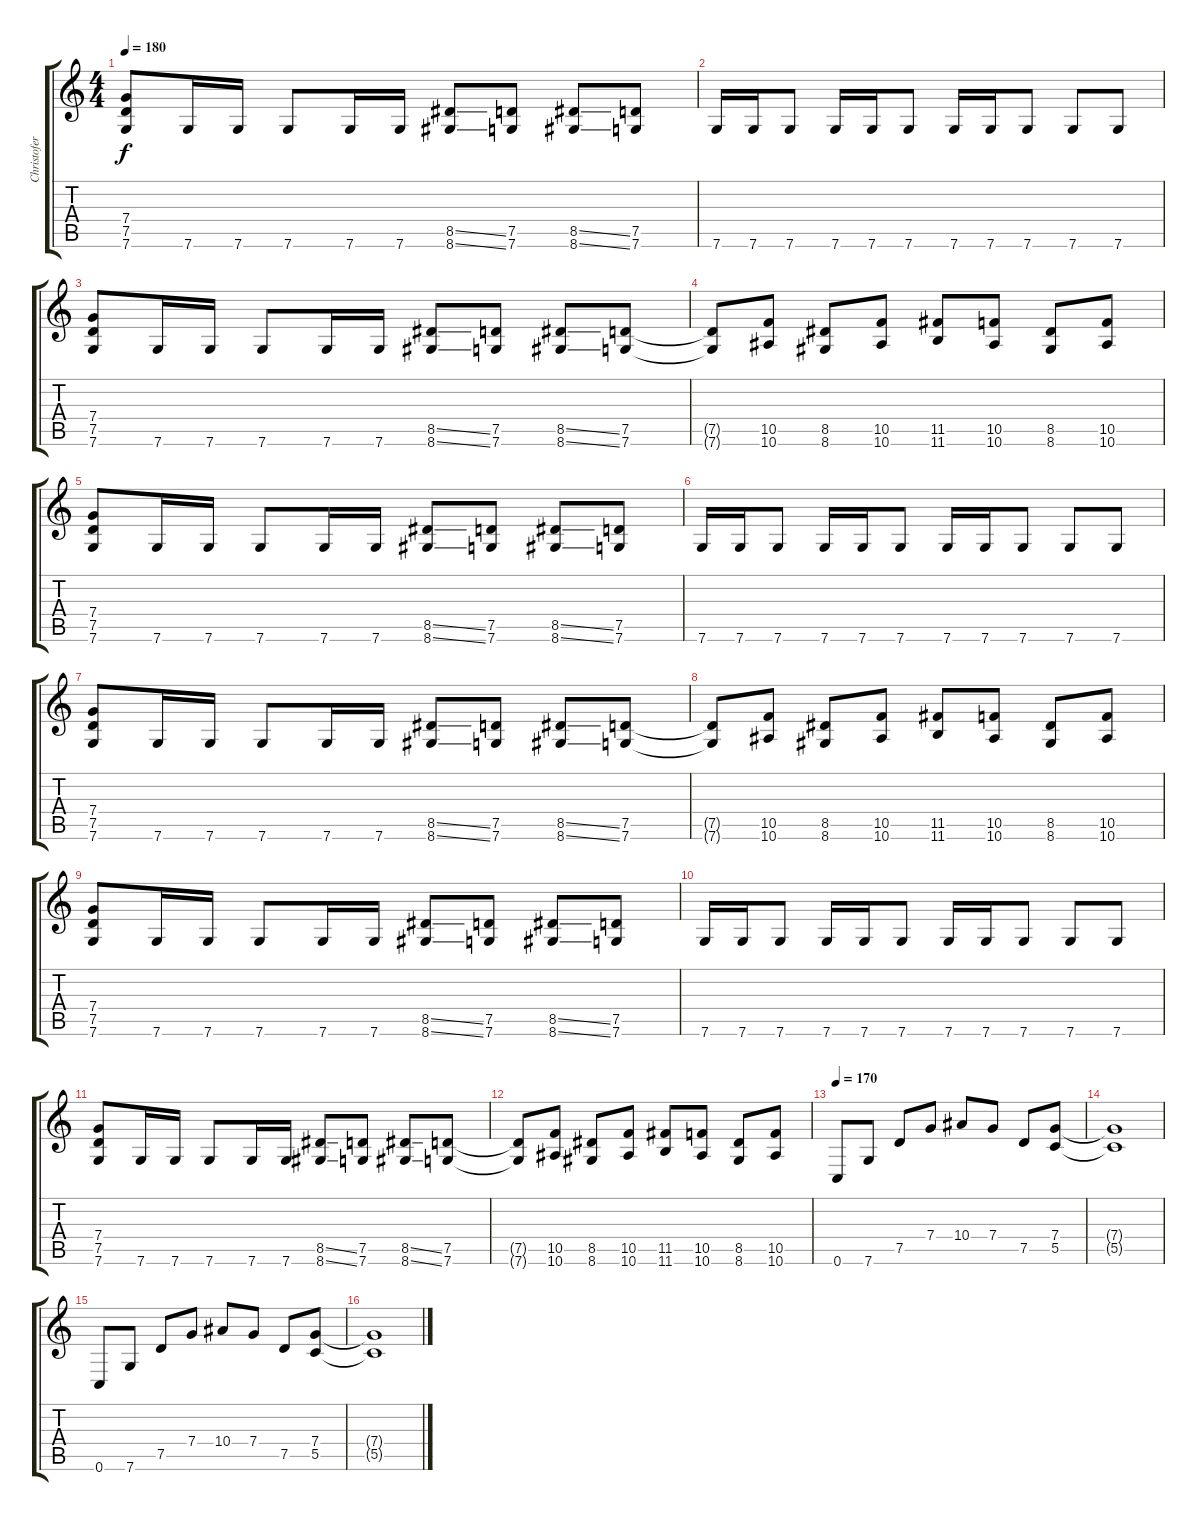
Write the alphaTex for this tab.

\track ("Christofer Johnsson" "Christofer") {instrument distortionguitar}
\staff {score tabs}
\tuning (D4 A3 F3 C3 G2 C2) {hide}
\ts (4 4)
\tempo 180
\clef g2
\ks c
(7.4 7.5 7.6).8{dy f} 7.6.16 7.6.16 7.6.8 7.6.16 7.6.16 (8.5{ss} 8.6{ss}).8 (7.5 7.6).8 (8.5{ss} 8.6{ss}).8 (7.5 7.6).8 |
7.6.16 7.6.16 7.6.8 7.6.16 7.6.16 7.6.8 7.6.16 7.6.16 7.6.8 7.6.8 7.6.8 |
(7.4 7.5 7.6).8 7.6.16 7.6.16 7.6.8 7.6.16 7.6.16 (8.5{ss} 8.6{ss}).8 (7.5 7.6).8 (8.5{ss} 8.6{ss}).8 (7.5 7.6).8 |
(7.5{t} 7.6{t}).8 (10.5 10.6).8 (8.5 8.6).8 (10.5 10.6).8 (11.5 11.6).8 (10.5 10.6).8 (8.5 8.6).8 (10.5 10.6).8 |
(7.4 7.5 7.6).8 7.6.16 7.6.16 7.6.8 7.6.16 7.6.16 (8.5{ss} 8.6{ss}).8 (7.5 7.6).8 (8.5{ss} 8.6{ss}).8 (7.5 7.6).8 |
7.6.16 7.6.16 7.6.8 7.6.16 7.6.16 7.6.8 7.6.16 7.6.16 7.6.8 7.6.8 7.6.8 |
(7.4 7.5 7.6).8 7.6.16 7.6.16 7.6.8 7.6.16 7.6.16 (8.5{ss} 8.6{ss}).8 (7.5 7.6).8 (8.5{ss} 8.6{ss}).8 (7.5 7.6).8 |
(7.5{t} 7.6{t}).8 (10.5 10.6).8 (8.5 8.6).8 (10.5 10.6).8 (11.5 11.6).8 (10.5 10.6).8 (8.5 8.6).8 (10.5 10.6).8 |
(7.4 7.5 7.6).8 7.6.16 7.6.16 7.6.8 7.6.16 7.6.16 (8.5{ss} 8.6{ss}).8 (7.5 7.6).8 (8.5{ss} 8.6{ss}).8 (7.5 7.6).8 |
7.6.16 7.6.16 7.6.8 7.6.16 7.6.16 7.6.8 7.6.16 7.6.16 7.6.8 7.6.8 7.6.8 |
(7.4 7.5 7.6).8 7.6.16 7.6.16 7.6.8 7.6.16 7.6.16 (8.5{ss} 8.6{ss}).8 (7.5 7.6).8 (8.5{ss} 8.6{ss}).8 (7.5 7.6).8 |
(7.5{t} 7.6{t}).8 (10.5 10.6).8 (8.5 8.6).8 (10.5 10.6).8 (11.5 11.6).8 (10.5 10.6).8 (8.5 8.6).8 (10.5 10.6).8 |
\tempo 170
0.6.8 7.6.8 7.5.8 7.4.8 10.4.8 7.4.8 7.5.8 (7.4 5.5).8 |
(7.4{t} 5.5{t}).1 |
0.6.8 7.6.8 7.5.8 7.4.8 10.4.8 7.4.8 7.5.8 (7.4 5.5).8 |
(7.4{t} 5.5{t}).1
